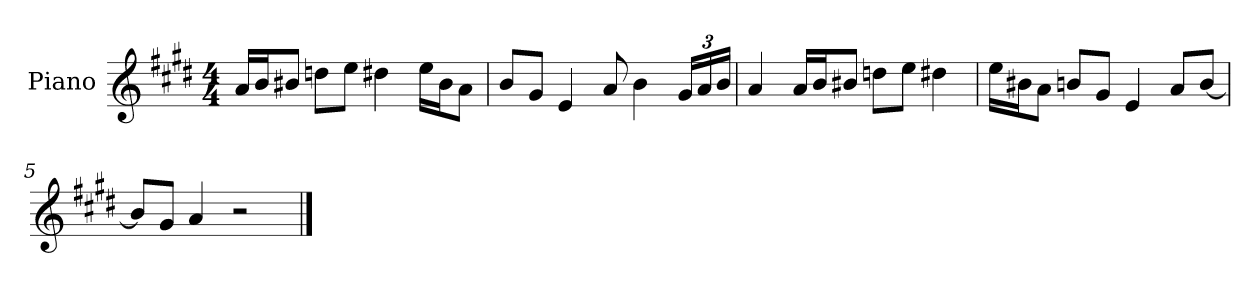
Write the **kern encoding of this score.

**kern
*part1
*staff1
*I"Piano
*I'P-no
*clefG2
*k[f#c#g#d#]
*M4/4
*MM90
=1
16a/LL
16b/J
8b#X/J
8ddn\L
8ee\J
4dd#X\
16ee\LL
16b#\J
8a\J
=2
8b/L
8g#/J
4e/
8a/
4b\
*Xbrackettup
24g#/LL
24a/
24b/JJ
=3
4a/
16a/LL
16b/J
8b#X/J
8ddn\L
8ee\J
4dd#X\
=4
16ee\LL
16b#X\J
8a\J
8bn/L
8g#/J
4e/
8a/L
[8b/J
!!LO:LB:g=z
=5
8b/L]
8g#/J
4a/
2r
==
*-
